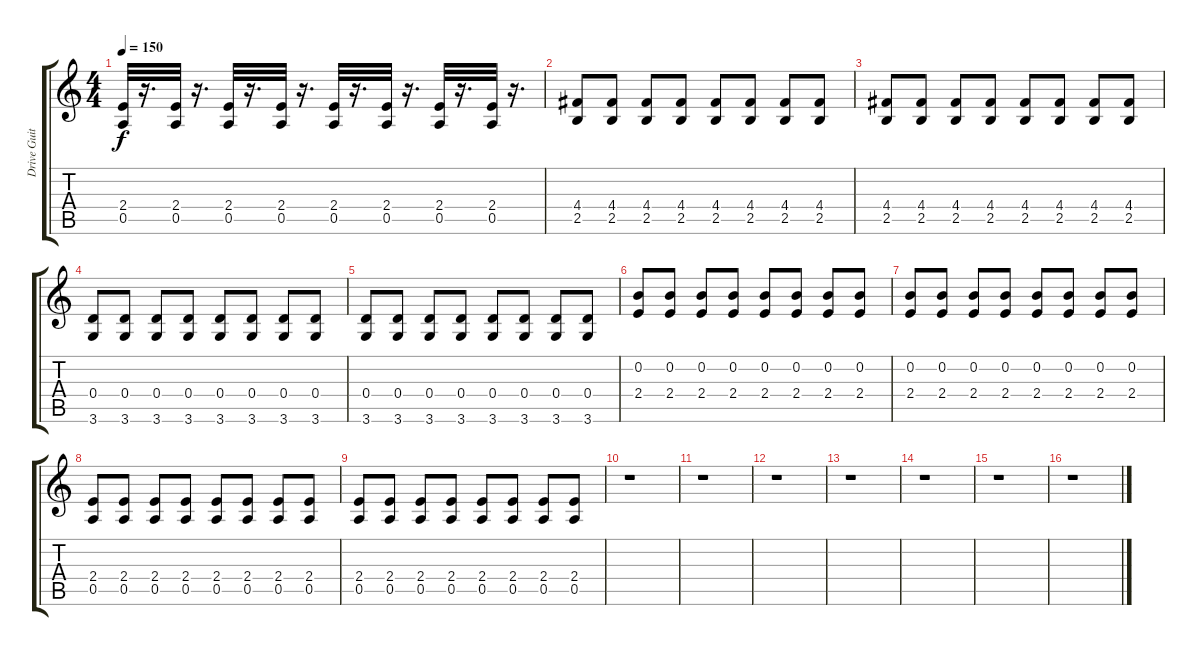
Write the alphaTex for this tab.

\track ("Drive Guitar" "Drive Guit") {instrument distortionguitar}
\staff {score tabs}
\tuning (E4 B3 G3 D3 A2 E2) {hide}
\ts (4 4)
\tempo 150
\clef g2
\ks c
(2.4 0.5).32{dy f} r.16{d} (2.4 0.5).32 r.16{d} (2.4 0.5).32 r.16{d} (2.4 0.5).32 r.16{d} (2.4 0.5).32 r.16{d} (2.4 0.5).32 r.16{d} (2.4 0.5).32 r.16{d} (2.4 0.5).32 r.16{d} |
(4.4 2.5).8 (4.4 2.5).8 (4.4 2.5).8 (4.4 2.5).8 (4.4 2.5).8 (4.4 2.5).8 (4.4 2.5).8 (4.4 2.5).8 |
(4.4 2.5).8 (4.4 2.5).8 (4.4 2.5).8 (4.4 2.5).8 (4.4 2.5).8 (4.4 2.5).8 (4.4 2.5).8 (4.4 2.5).8 |
(0.4 3.6).8 (0.4 3.6).8 (0.4 3.6).8 (0.4 3.6).8 (0.4 3.6).8 (0.4 3.6).8 (0.4 3.6).8 (0.4 3.6).8 |
(0.4 3.6).8 (0.4 3.6).8 (0.4 3.6).8 (0.4 3.6).8 (0.4 3.6).8 (0.4 3.6).8 (0.4 3.6).8 (0.4 3.6).8 |
(0.2 2.4).8 (0.2 2.4).8 (0.2 2.4).8 (0.2 2.4).8 (0.2 2.4).8 (0.2 2.4).8 (0.2 2.4).8 (0.2 2.4).8 |
(0.2 2.4).8 (0.2 2.4).8 (0.2 2.4).8 (0.2 2.4).8 (0.2 2.4).8 (0.2 2.4).8 (0.2 2.4).8 (0.2 2.4).8 |
(2.4 0.5).8 (2.4 0.5).8 (2.4 0.5).8 (2.4 0.5).8 (2.4 0.5).8 (2.4 0.5).8 (2.4 0.5).8 (2.4 0.5).8 |
(2.4 0.5).8 (2.4 0.5).8 (2.4 0.5).8 (2.4 0.5).8 (2.4 0.5).8 (2.4 0.5).8 (2.4 0.5).8 (2.4 0.5).8 |
r.1 |
r.1 |
r.1 |
r.1 |
r.1 |
r.1 |
r.1
